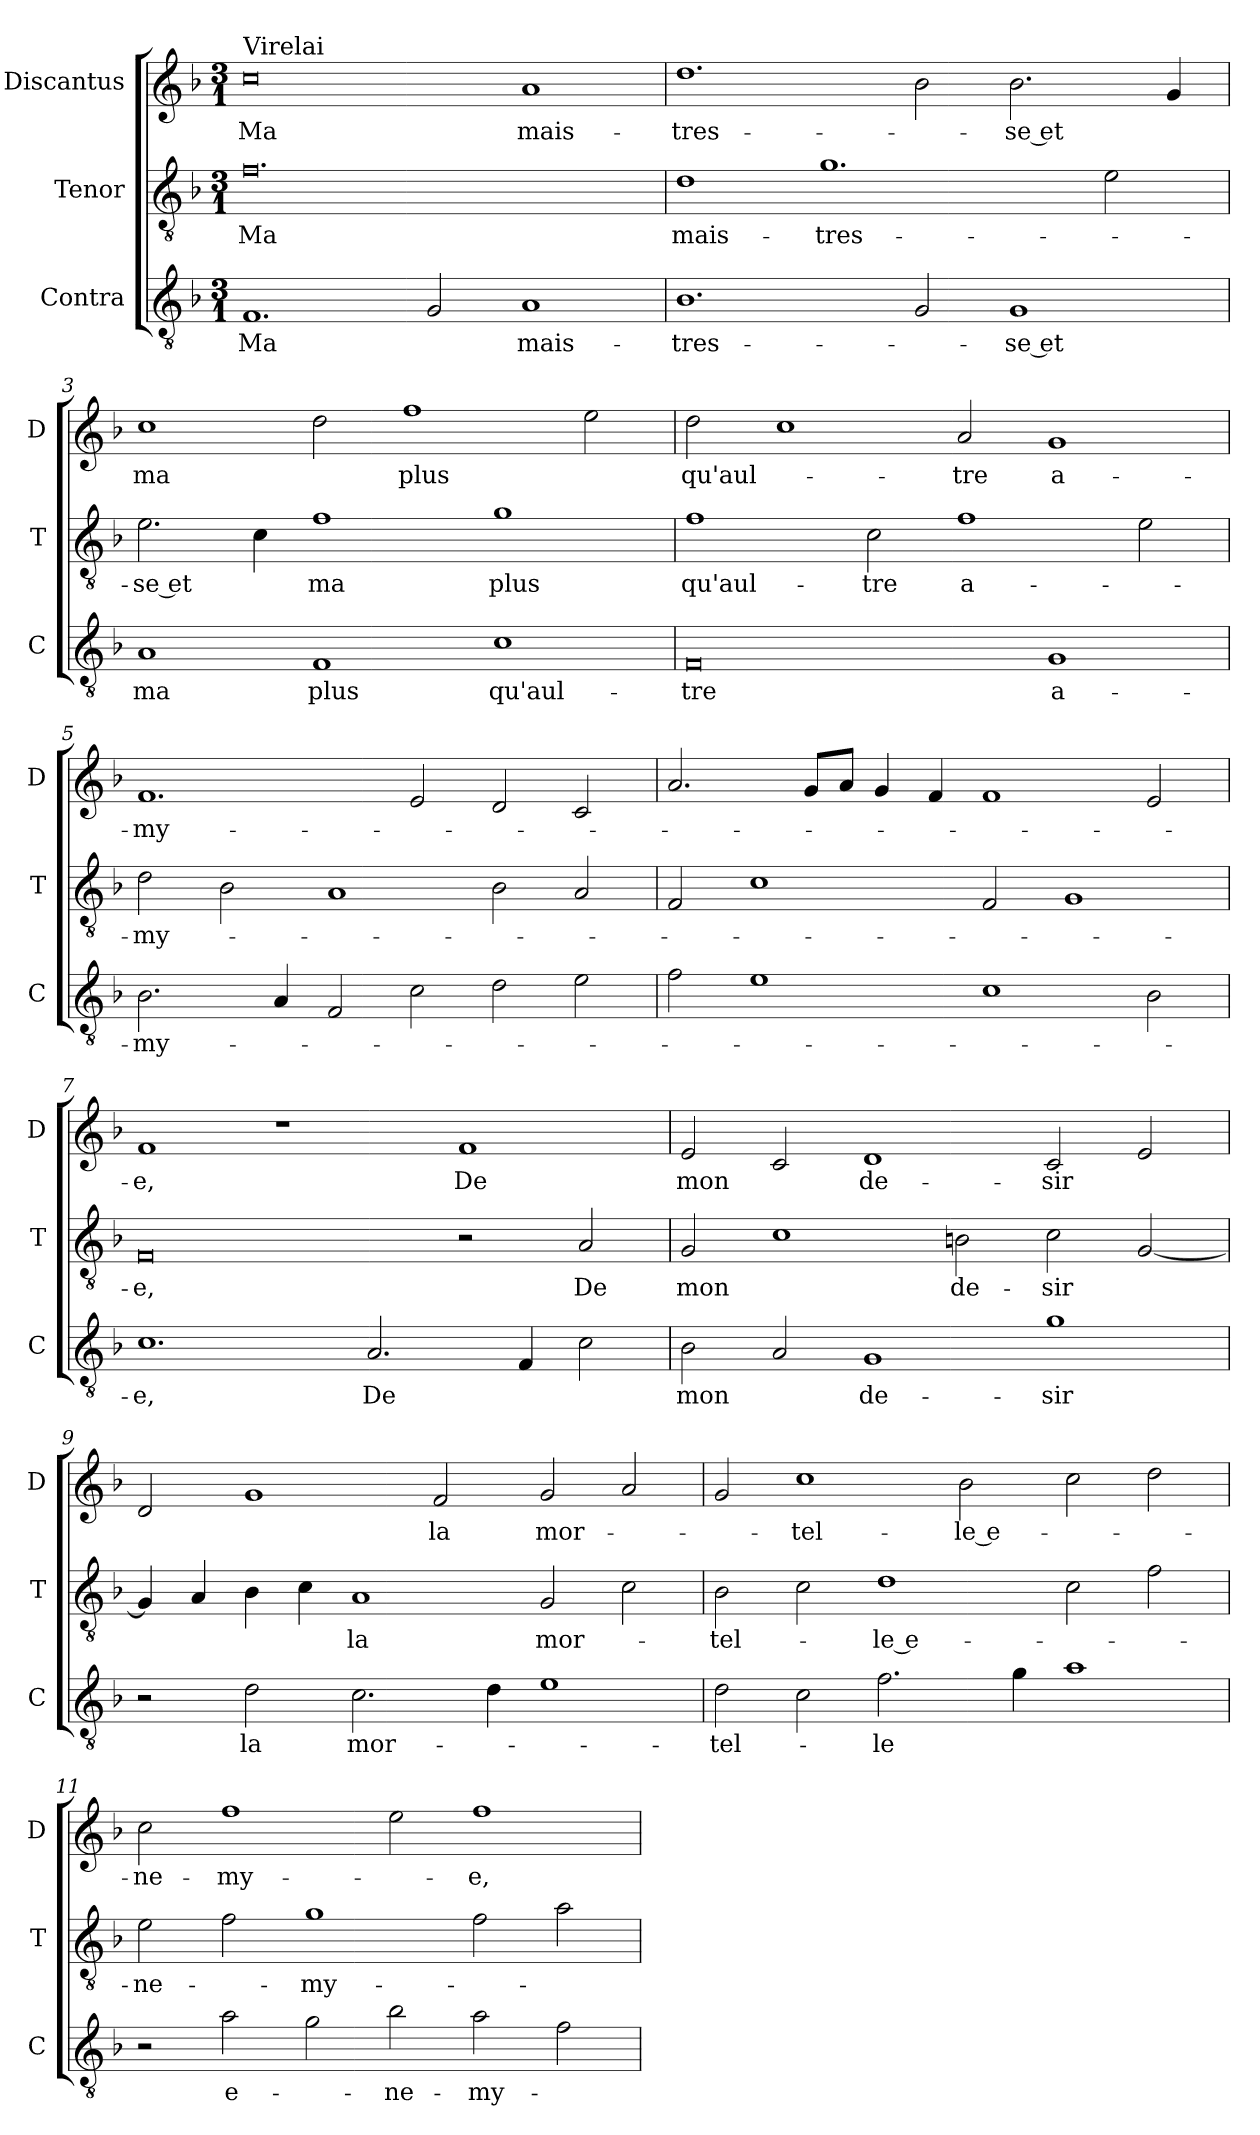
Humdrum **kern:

**kern	**text	**kern	**text	**kern	**text
*part3	*part3	*part2	*part2	*part1	*part1
*staff3	*staff3	*staff2	*staff2	*staff1	*staff1
*I"Contra	*	*I"Tenor	*	*I"Discantus	*
*I'C	*	*I'T	*	*I'D	*
*clefGv2	*	*clefGv2	*	*clefG2	*
*k[b-]	*	*k[b-]	*	*k[b-]	*
*M3/1	*	*M3/1	*	*M3/1	*
=1	=1	=1	=1	=1	=1
!	!	!	!	!LO:TX:a:t=Virelai	!
1.F	Ma	0.f	Ma	0cc	Ma
2G/	.	.	.	.	.
1A	mais-	.	.	1a	mais-
=2	=2	=2	=2	=2	=2
1.B-	-tres-	1d	mais-	1.dd	-tres-
.	.	1.g	-tres-	.	.
2G/	.	.	.	2b-\	.
1G	-se et	.	.	2.b-\	-se et
.	.	2e\	.	.	.
.	.	.	.	4g/	.
=3	=3	=3	=3	=3	=3
1A	ma	2.e\	-se et	1cc	ma
.	.	4c\	.	.	.
1F	plus	1f	ma	2dd\	.
.	.	.	.	1ff	plus
1c	qu'aul-	1g	plus	.	.
.	.	.	.	2ee\	.
=4	=4	=4	=4	=4	=4
0F	-tre	1f	qu'aul-	2dd\	qu'aul-
.	.	.	.	1cc	.
.	.	2c\	-tre	.	.
.	.	1f	a-	2a/	-tre
1G	a-	.	.	1g	a-
.	.	2e\	.	.	.
=5	=5	=5	=5	=5	=5
2.B-\	-my-	2d\	-my-	1.f	-my-
.	.	2B-\	.	.	.
4A/	.	.	.	.	.
2F/	.	1A	.	.	.
2c\	.	.	.	2e/	.
2d\	.	2B-\	.	2d/	.
2e\	.	2A/	.	2c/	.
=6	=6	=6	=6	=6	=6
2f\	.	2F/	.	2.a/	.
1e	.	1c	.	.	.
.	.	.	.	8g/L	.
.	.	.	.	8a/J	.
.	.	.	.	4g/	.
.	.	.	.	4f/	.
1c	.	2F/	.	1f	.
.	.	1G	.	.	.
2B-\	.	.	.	2e/	.
=7	=7	=7	=7	=7	=7
1.c	-e,	0F	-e,	1f	-e,
.	.	.	.	1r	.
2.A/	De	.	.	.	.
.	.	2r	.	1f	De
4F/	.	.	.	.	.
2c\	.	2A/	De	.	.
=8	=8	=8	=8	=8	=8
2B-\	mon	2G/	mon	2e/	mon
2A/	.	1c	.	2c/	.
1G	de-	.	.	1d	de-
.	.	2Bn\	de-	.	.
1g	-sir	2c\	-sir	2c/	-sir
.	.	[2G/	.	2e/	.
=9	=9	=9	=9	=9	=9
2r	.	4G/]	.	2d/	.
.	.	4A/	.	.	.
2d\	la	4B-\	.	1g	.
.	.	4c\	.	.	.
2.c\	mor-	1A	la	.	.
.	.	.	.	2f/	la
4d\	.	.	.	.	.
1e	.	2G/	mor-	2g/	mor-
.	.	2c\	.	2a/	.
=10	=10	=10	=10	=10	=10
2d\	-tel-	2B-\	-tel-	2g/	.
2c\	.	2c\	.	1cc	-tel-
2.f\	-le	1d	-le e-	.	.
.	.	.	.	2b-\	-le e-
4g\	.	.	.	.	.
1a	.	2c\	.	2cc\	.
.	.	2f\	.	2dd\	.
=11	=11	=11	=11	=11	=11
2r	.	2e\	-ne-	2cc\	-ne-
2a\	e-	2f\	.	1ff	-my-
2g\	.	1g	-my-	.	.
2b-\	-ne-	.	.	2ee\	.
2a\	-my-	2f\	.	1ff	-e,
2f\	.	2a\	.	.	.
=	=	=	=	=	=
*-	*-	*-	*-	*-	*-
